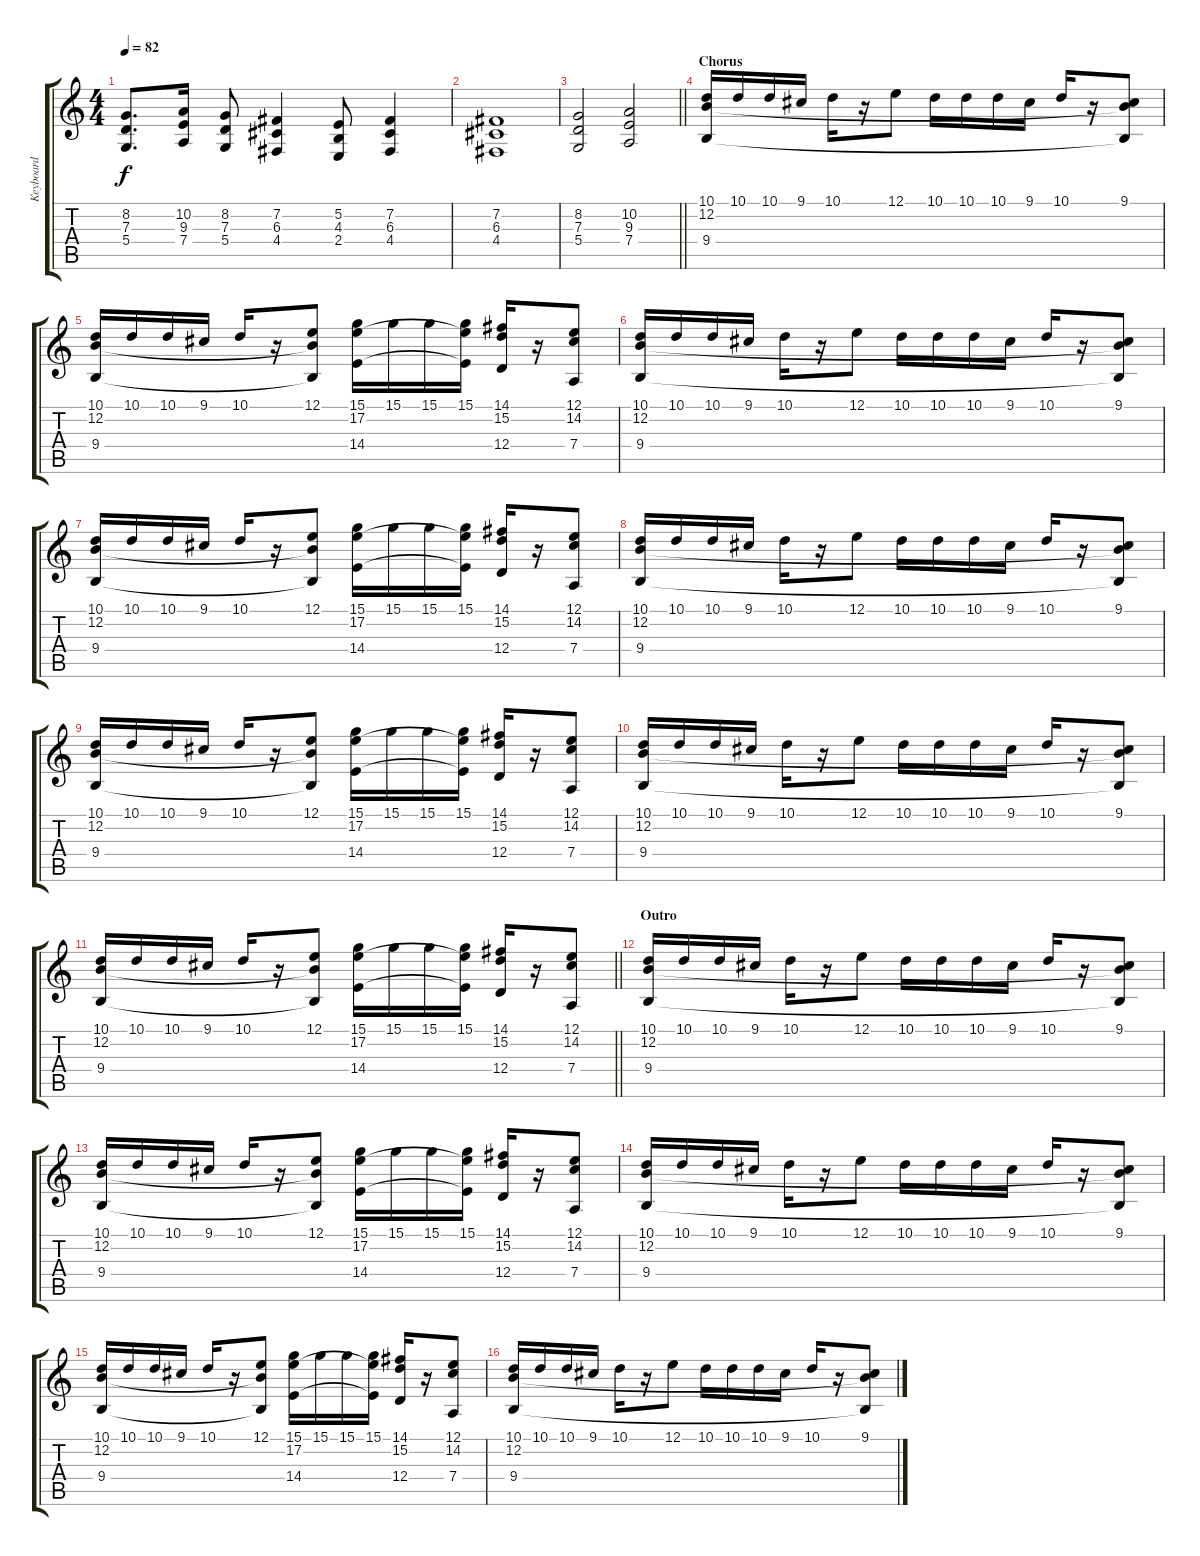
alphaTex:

\track ("Keyboard" "Keyboard") {instrument stringensemble1}
\staff {score tabs}
\tuning (E4 B3 G3 D3 A2 E2) {hide}
\ts (4 4)
\tempo 82
\clef g2
\ks c
(8.2 7.3 5.4).8{d dy f} (10.2 9.3 7.4).16 (8.2 7.3 5.4).8 (7.2 6.3 4.4).4 (5.2 4.3 2.4).8 (7.2 6.3 4.4).4 |
(7.2 6.3 4.4).1 |
\barLineRight lightlight
(8.2 7.3 5.4).2 (10.2 9.3 7.4).2 |
\section ("" "Chorus")
(10.1 12.2 9.4).16 10.1.16 10.1.16 9.1.16 10.1.16 r.16 12.1.8 10.1.16 10.1.16 10.1.16 9.1.16 10.1.16 r.16 (9.1 12.2{t} 9.4{t}).8 |
(10.1 12.2 9.4).16 10.1.16 10.1.16 9.1.16 10.1.16 r.16 (12.1 12.2{t} 9.4{t}).8 (15.1 17.2 14.4).16 15.1.16 15.1.16 (15.1 17.2{t} 14.4{t}).16 (14.1 15.2 12.4).16 r.16 (12.1 14.2 7.4).8 |
(10.1 12.2 9.4).16 10.1.16 10.1.16 9.1.16 10.1.16 r.16 12.1.8 10.1.16 10.1.16 10.1.16 9.1.16 10.1.16 r.16 (9.1 12.2{t} 9.4{t}).8 |
(10.1 12.2 9.4).16 10.1.16 10.1.16 9.1.16 10.1.16 r.16 (12.1 12.2{t} 9.4{t}).8 (15.1 17.2 14.4).16 15.1.16 15.1.16 (15.1 17.2{t} 14.4{t}).16 (14.1 15.2 12.4).16 r.16 (12.1 14.2 7.4).8 |
(10.1 12.2 9.4).16 10.1.16 10.1.16 9.1.16 10.1.16 r.16 12.1.8 10.1.16 10.1.16 10.1.16 9.1.16 10.1.16 r.16 (9.1 12.2{t} 9.4{t}).8 |
(10.1 12.2 9.4).16 10.1.16 10.1.16 9.1.16 10.1.16 r.16 (12.1 12.2{t} 9.4{t}).8 (15.1 17.2 14.4).16 15.1.16 15.1.16 (15.1 17.2{t} 14.4{t}).16 (14.1 15.2 12.4).16 r.16 (12.1 14.2 7.4).8 |
(10.1 12.2 9.4).16 10.1.16 10.1.16 9.1.16 10.1.16 r.16 12.1.8 10.1.16 10.1.16 10.1.16 9.1.16 10.1.16 r.16 (9.1 12.2{t} 9.4{t}).8 |
\barLineRight lightlight
(10.1 12.2 9.4).16 10.1.16 10.1.16 9.1.16 10.1.16 r.16 (12.1 12.2{t} 9.4{t}).8 (15.1 17.2 14.4).16 15.1.16 15.1.16 (15.1 17.2{t} 14.4{t}).16 (14.1 15.2 12.4).16 r.16 (12.1 14.2 7.4).8 |
\section ("" "Outro")
(10.1 12.2 9.4).16 10.1.16 10.1.16 9.1.16 10.1.16 r.16 12.1.8 10.1.16 10.1.16 10.1.16 9.1.16 10.1.16 r.16 (9.1 12.2{t} 9.4{t}).8 |
(10.1 12.2 9.4).16 10.1.16 10.1.16 9.1.16 10.1.16 r.16 (12.1 12.2{t} 9.4{t}).8 (15.1 17.2 14.4).16 15.1.16 15.1.16 (15.1 17.2{t} 14.4{t}).16 (14.1 15.2 12.4).16 r.16 (12.1 14.2 7.4).8 |
(10.1 12.2 9.4).16 10.1.16 10.1.16 9.1.16 10.1.16 r.16 12.1.8 10.1.16 10.1.16 10.1.16 9.1.16 10.1.16 r.16 (9.1 12.2{t} 9.4{t}).8 |
(10.1 12.2 9.4).16 10.1.16 10.1.16 9.1.16 10.1.16 r.16 (12.1 12.2{t} 9.4{t}).8 (15.1 17.2 14.4).16 15.1.16 15.1.16 (15.1 17.2{t} 14.4{t}).16 (14.1 15.2 12.4).16 r.16 (12.1 14.2 7.4).8 |
(10.1 12.2 9.4).16 10.1.16 10.1.16 9.1.16 10.1.16 r.16 12.1.8 10.1.16 10.1.16 10.1.16 9.1.16 10.1.16 r.16 (9.1 12.2{t} 9.4{t}).8
